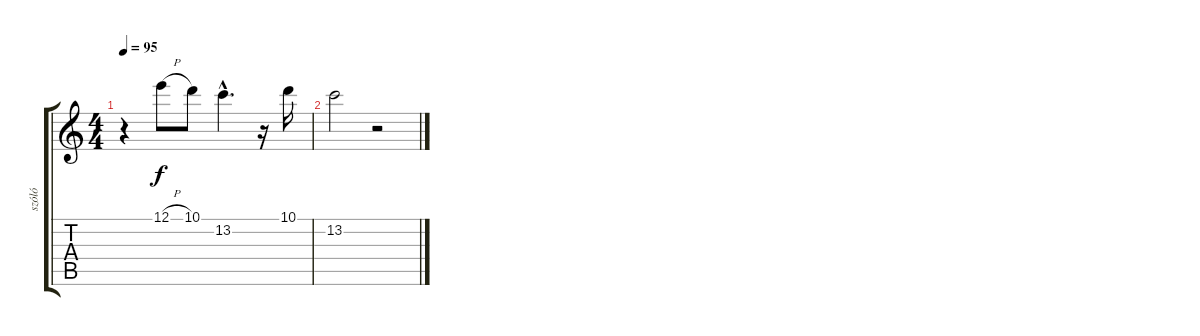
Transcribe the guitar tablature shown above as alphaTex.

\track ("szóló" "szóló") {instrument distortionguitar}
\staff {score tabs}
\tuning (E4 B3 G3 D3 A2 E2) {hide}
\ts (4 4)
\tempo 95
\clef g2
\ks c
r.4{dy f} 12.1{h}.8 10.1.8 13.2{hac}.4{d} r.16 10.1.16 |
13.2.2 r.2
